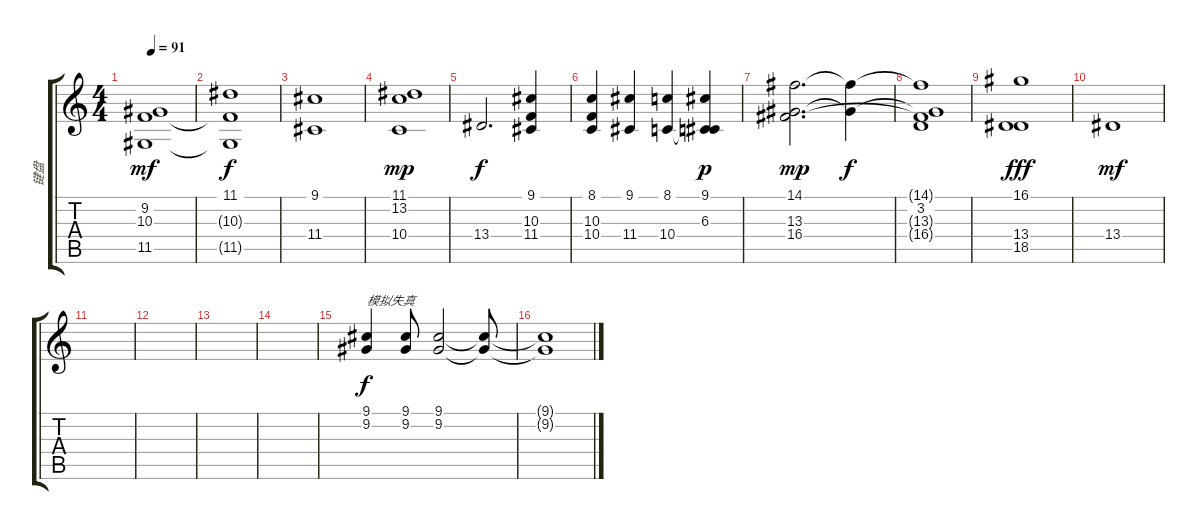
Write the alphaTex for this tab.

\track ("键盘" "键盘") {instrument stringensemble1}
\staff {score tabs}
\tuning (E4 B3 G3 D3 A2 E2) {hide}
\ts (4 4)
\tempo 91
\clef g2
\ks c
(9.2 10.3 11.5).1{dy mf} |
(11.1{t} 10.3{t} 11.5{t}).1{dy f} |
(9.1 11.4).1 |
(11.1 13.2 10.4).1{dy mp} |
13.4.2{d dy f} (9.1 10.3 11.4).4 |
(8.1 10.3 10.4).4 (9.1 11.4).4 (8.1 10.4).4 (9.1 6.3 10.4{t}).4{dy p} |
(14.1 13.3 16.4).2{d dy mp} (14.1{t} 13.3{t}).4{dy f} |
(14.1{t} 3.2 13.3{t} 16.4{t}).1 |
(16.1 13.4 18.5).1{dy fff} |
13.4.1{dy mf} |
|
|
|
|
(9.1 9.2).4{txt "模拟失真" dy f volume 8 instrument distortionguitar} (9.1 9.2).8 (9.1 9.2).2 (9.1{t} 9.2{t}).8 |
(9.1{t} 9.2{t}).1
